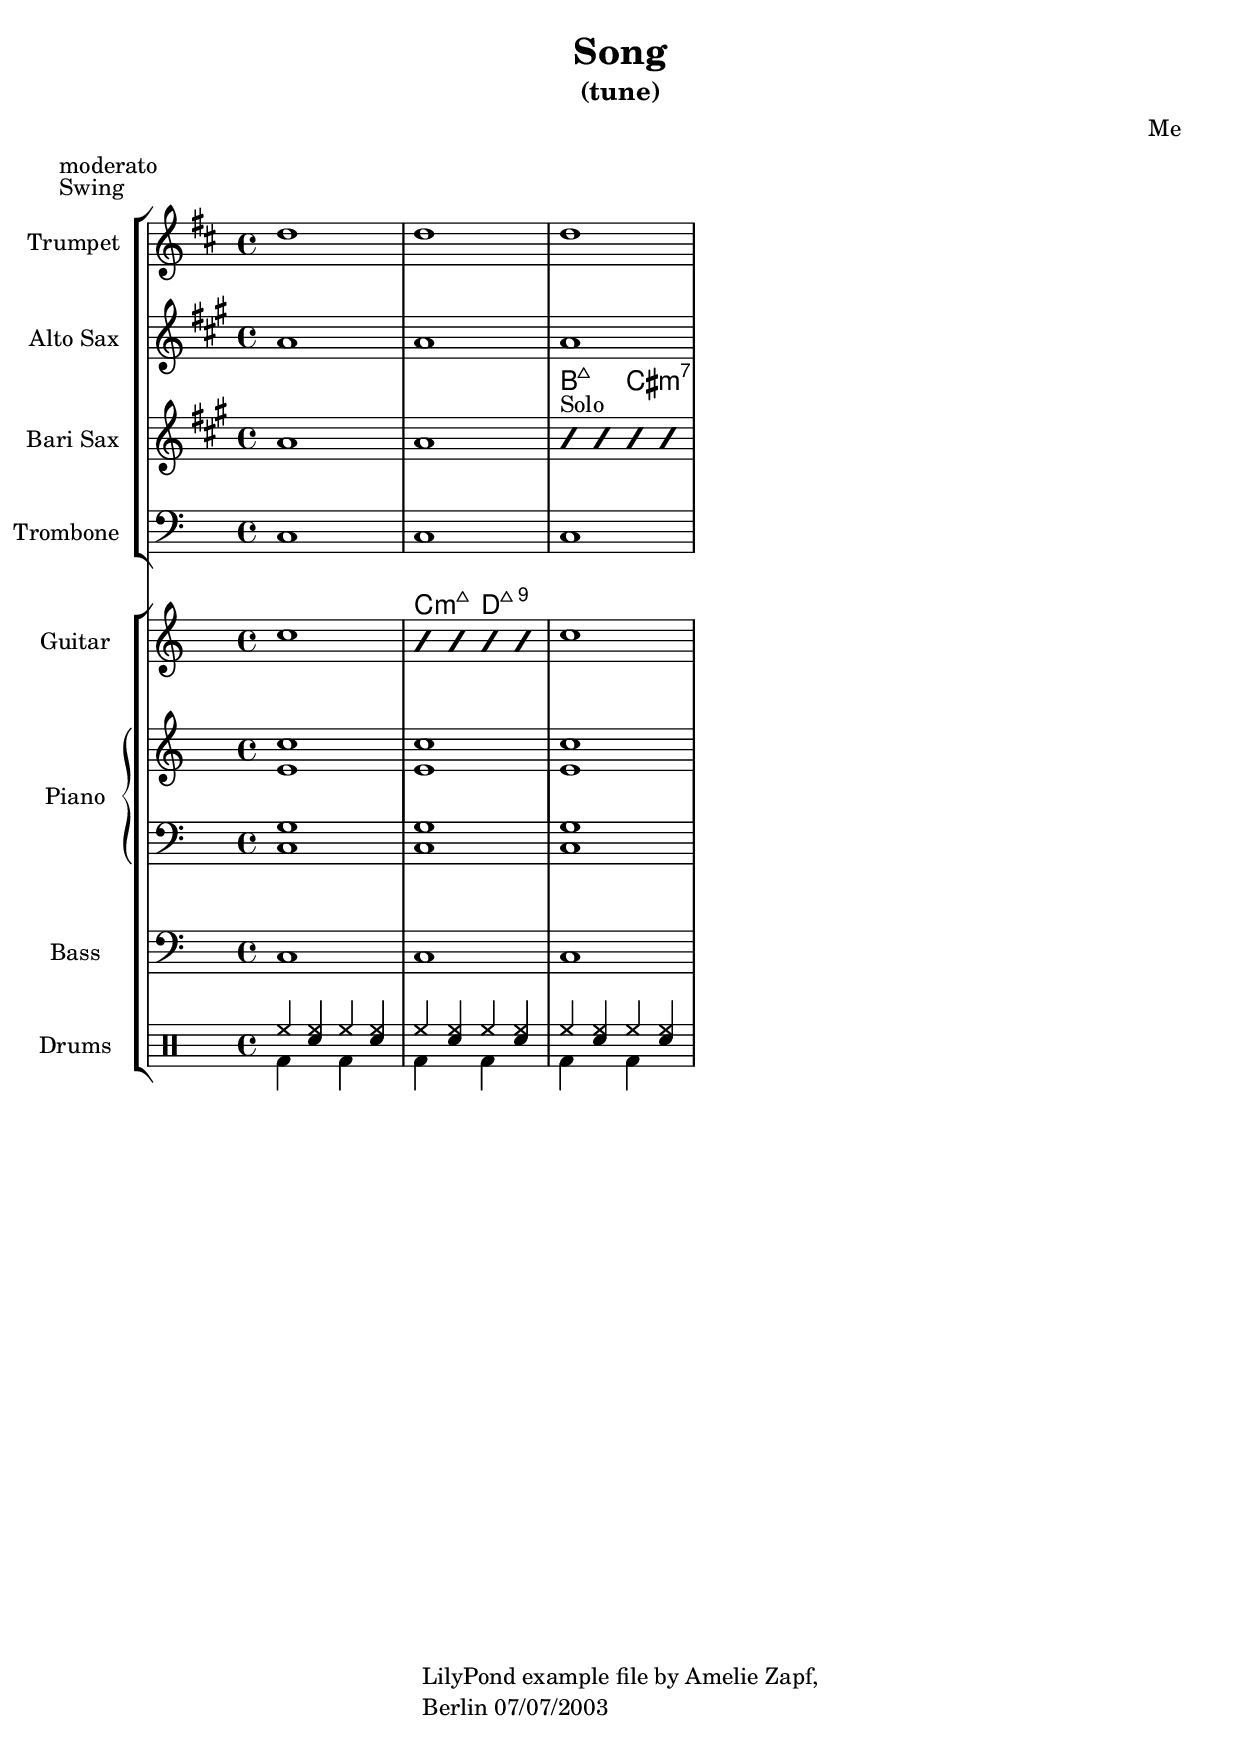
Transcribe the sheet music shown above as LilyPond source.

%% Do not edit this file; it is automatically
%% generated from LSR http://lsr.dsi.unimi.it
%% This file is in the public domain.
\version "2.13.16"

\header {
  lsrtags = "keyboards, percussion, fretted-strings, template"

%% Translation of GIT committish: 1d589aa04c20d7711bf662618adbdd6d445db29d
  texidoces = "
Ésta es una plantilla bastante avanzada, para un conjunto de
jazz. Observe que la notación de todos los instrumentos está en
@code{\\key c \\major} (Do mayor). Esto se refiere al tono de
concierto; la armadura se transporta automáticamente si la música está
dentro de una sección @code{\\transpose}.

"
  doctitlees = "Plantilla para combo de jazz"


%% Translation of GIT committish: 0a868be38a775ecb1ef935b079000cebbc64de40
  texidocde = "
Hier ist ein ziemlich kompliziertes Beispiel für ein Jazz-Ensemble. Achtung:
Alle Instrumente sind in @code{\key c \major} (C-Dur) notiert. Das bezieht sich
auf die klingende Musik: LilyPond transponiert die Tonart automatisch, wenn
sich die Noten innerhalb eines @code{\transpose}-Abschnitts befinden.

"

  doctitlede = "Vorlage für Jazz-Combo"

%% Translation of GIT committish: bdfe3dc8175a2d7e9ea0800b5b04cfb68fe58a7a
  texidocfr = "
Bien que compliqué de prime abord, voici un canevas tout à fait indiqué
pour les ensembles de jazz.  Vous noterez que tous les instruments sont
notés en ut (@code{\key c \major}), la tonalité de concert.  Les notes
seront automatiquement transposée dès lors qu'elles seront inscrites
dans une section @code{\\transpose}.

"
  doctitlefr = "Symboles de jazz"

  texidoc = "
This is quite an advanced template, for a jazz ensemble. Note that all
instruments are notated in @code{\\key c \\major}. This refers to the
key in concert pitch; the key will be automatically transposed if the
music is within a @code{\\transpose} section.

"
  doctitle = "Jazz combo template"
} % begin verbatim

\header {
  title = "Song"
  subtitle = "(tune)"
  composer = "Me"
  meter = "moderato"
  piece = "Swing"
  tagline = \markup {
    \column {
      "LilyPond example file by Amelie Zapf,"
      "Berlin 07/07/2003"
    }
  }
}

%#(set-global-staff-size 16)
\include "english.ly"

%%%%%%%%%%%% Some macros %%%%%%%%%%%%%%%%%%%

sl = {
  \override NoteHead #'style = #'slash
  \override Stem #'transparent = ##t
}
nsl = {
  \revert NoteHead #'style
  \revert Stem #'transparent
}
crOn = \override NoteHead #'style = #'cross
crOff = \revert NoteHead #'style

%% insert chord name style stuff here.

jazzChords = { }

%%%%%%%%%%%% Keys'n'thangs %%%%%%%%%%%%%%%%%

global = { \time 4/4 }

Key = { \key c \major }

% ############ Horns ############

% ------ Trumpet ------
trpt = \transpose c d \relative c'' {
  \Key
  c1 | c | c |
}
trpHarmony = \transpose c' d {
  \jazzChords
}
trumpet = {
  \global
  \set Staff.instrumentName = #"Trumpet"
  \clef treble
  <<
    \trpt
  >>
}

% ------ Alto Saxophone ------
alto = \transpose c a \relative c' {
  \Key
  c1 | c | c |
}
altoHarmony = \transpose c' a {
  \jazzChords
}
altoSax = {
  \global
  \set Staff.instrumentName = #"Alto Sax"
  \clef treble
  <<
    \alto
  >>
}

% ------ Baritone Saxophone ------
bari = \transpose c a' \relative c {
  \Key
  c1
  c1
  \sl
  d4^"Solo" d d d
  \nsl
}
bariHarmony = \transpose c' a \chordmode {
  \jazzChords s1 s d2:maj e:m7
}
bariSax = {
  \global
  \set Staff.instrumentName = #"Bari Sax"
  \clef treble
  <<
    \bari
  >>
}

% ------ Trombone ------
tbone = \relative c {
  \Key
  c1 | c | c
}
tboneHarmony = \chordmode {
  \jazzChords
}
trombone = {
  \global
  \set Staff.instrumentName = #"Trombone"
  \clef bass
  <<
    \tbone
  >>
}

% ############ Rhythm Section #############

% ------ Guitar ------
gtr = \relative c'' {
  \Key
  c1
  \sl
  b4 b b b
  \nsl
  c1
}
gtrHarmony = \chordmode {
  \jazzChords
  s1 c2:min7+ d2:maj9
}
guitar = {
  \global
  \set Staff.instrumentName = #"Guitar"
  \clef treble
  <<
    \gtr
  >>
}

%% ------ Piano ------
rhUpper = \relative c'' {
  \voiceOne
  \Key
  c1 | c | c
}
rhLower = \relative c' {
  \voiceTwo
  \Key
  e1 | e | e
}

lhUpper = \relative c' {
  \voiceOne
  \Key
  g1 | g | g
}
lhLower = \relative c {
  \voiceTwo
  \Key
  c1 | c | c
}

PianoRH = {
  \clef treble
  \global
  \set Staff.midiInstrument = #"acoustic grand"
  <<
    \new Voice = "one" \rhUpper
    \new Voice = "two" \rhLower
  >>
}
PianoLH = {
  \clef bass
  \global
  \set Staff.midiInstrument = #"acoustic grand"
  <<
    \new Voice = "one" \lhUpper
    \new Voice = "two" \lhLower
  >>
}

piano = {
  <<
    \set PianoStaff.instrumentName = #"Piano"
    \new Staff = "upper" \PianoRH
    \new Staff = "lower" \PianoLH
  >>
}

% ------ Bass Guitar ------
Bass = \relative c {
  \Key
  c1 | c | c
}
bass = {
  \global
  \set Staff.instrumentName = #"Bass"
  \clef bass
  <<
    \Bass
  >>
}

% ------ Drums ------
up = \drummode {
  \voiceOne
  hh4 <hh sn> hh <hh sn>
  hh4 <hh sn> hh <hh sn>
  hh4 <hh sn> hh <hh sn>
}
down = \drummode {
  \voiceTwo
  bd4 s bd s
  bd4 s bd s
  bd4 s bd s
}

drumContents = {
  \global
  <<
    \set DrumStaff.instrumentName = #"Drums"
    \new DrumVoice \up
    \new DrumVoice \down
  >>
}

%%%%%%%%% It All Goes Together Here %%%%%%%%%%%%%%%%%%%%%%

\score {
  <<
    \new StaffGroup = "horns" <<
      \new Staff = "trumpet" \trumpet
      \new Staff = "altosax" \altoSax
      \new ChordNames = "barichords" \bariHarmony
      \new Staff = "barisax" \bariSax
      \new Staff = "trombone" \trombone
    >>

    \new StaffGroup = "rhythm" <<
      \new ChordNames = "chords" \gtrHarmony
      \new Staff = "guitar" \guitar
      \new PianoStaff = "piano" \piano
      \new Staff = "bass" \bass
      \new DrumStaff \drumContents
    >>
  >>
  \layout {
    \context { \RemoveEmptyStaffContext }
    \context {
      \Score
      \override BarNumber #'padding = #3
      \override RehearsalMark #'padding = #2
      skipBars = ##t
    }
  }
  \midi { }
}

